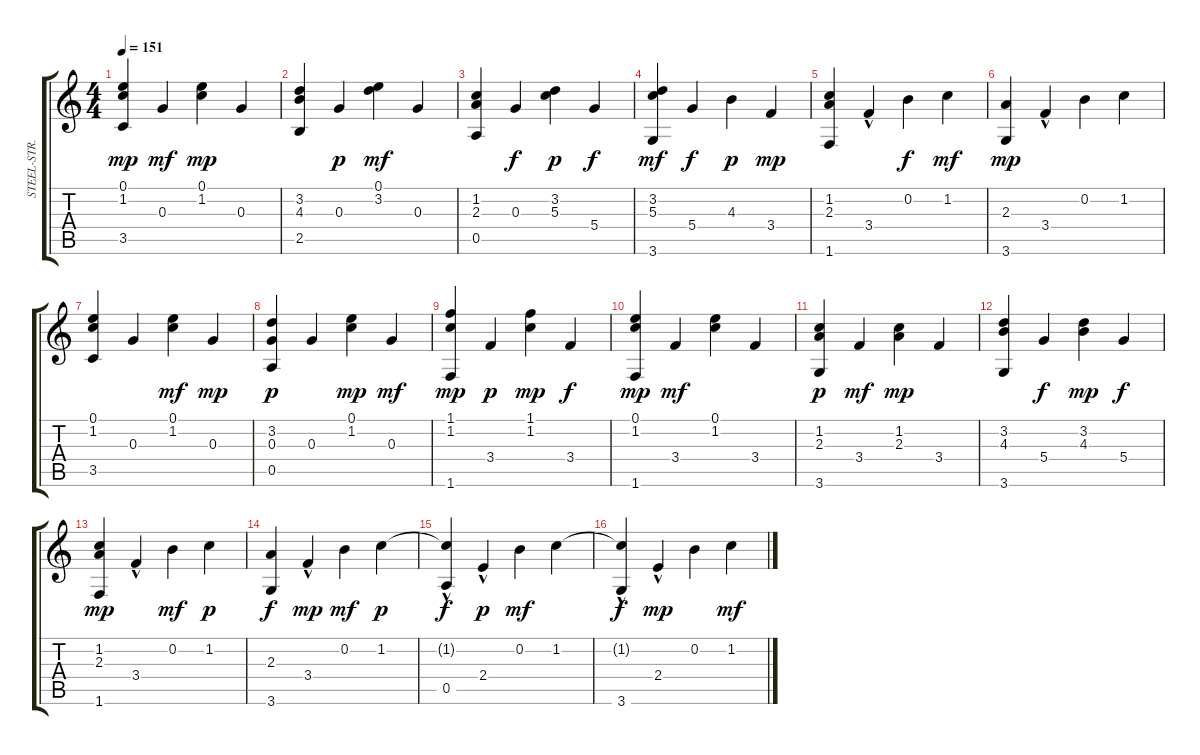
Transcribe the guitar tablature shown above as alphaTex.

\track ("STEEL-STR.GT.       " "STEEL-STR.") {instrument acousticguitarsteel}
\staff {score tabs}
\tuning (E4 B3 G3 D3 A2 E2) {hide}
\ts (4 4)
\tempo 151
\clef g2
\ks c
(0.1 1.2 3.5).4{dy mp} 0.3.4{dy mf} (0.1 1.2).4{dy mp} 0.3.4 |
(3.2 4.3 2.5).4 0.3.4{dy p} (0.1 3.2).4{dy mf} 0.3.4 |
(1.2 2.3 0.5).4 0.3.4{dy f} (3.2 5.3).4{dy p} 5.4.4{dy f} |
(3.2 5.3 3.6).4{dy mf} 5.4.4{dy f} 4.3.4{dy p} 3.4.4{dy mp} |
(1.2 2.3 1.6).4 3.4{hac}.4 0.2.4{dy f} 1.2.4{dy mf} |
(2.3 3.6).4{dy mp} 3.4{hac}.4 0.2.4 1.2.4 |
(0.1 1.2 3.5).4 0.3.4 (0.1 1.2).4{dy mf} 0.3.4{dy mp} |
(3.2 0.3 0.5).4{dy p} 0.3.4 (0.1 1.2).4{dy mp} 0.3.4{dy mf} |
(1.1 1.2 1.6).4{dy mp} 3.4.4{dy p} (1.1 1.2).4{dy mp} 3.4.4{dy f} |
(0.1 1.2 1.6).4{dy mp} 3.4.4{dy mf} (0.1 1.2).4 3.4.4 |
(1.2 2.3 3.6).4{dy p} 3.4.4{dy mf} (1.2 2.3).4{dy mp} 3.4.4 |
(3.2 4.3 3.6).4 5.4.4{dy f} (3.2 4.3).4{dy mp} 5.4.4{dy f} |
(1.2 2.3 1.6).4{dy mp} 3.4{hac}.4 0.2.4{dy mf} 1.2.4{dy p} |
(2.3 3.6).4{dy f} 3.4{hac}.4{dy mp} 0.2.4{dy mf} 1.2.4{dy p} |
(1.2{hac t} 0.5).4{dy f} 2.4{hac}.4{dy p} 0.2.4{dy mf} 1.2.4 |
(1.2{hac t} 3.6).4{dy f} 2.4{hac}.4{dy mp} 0.2.4 1.2.4{dy mf}
